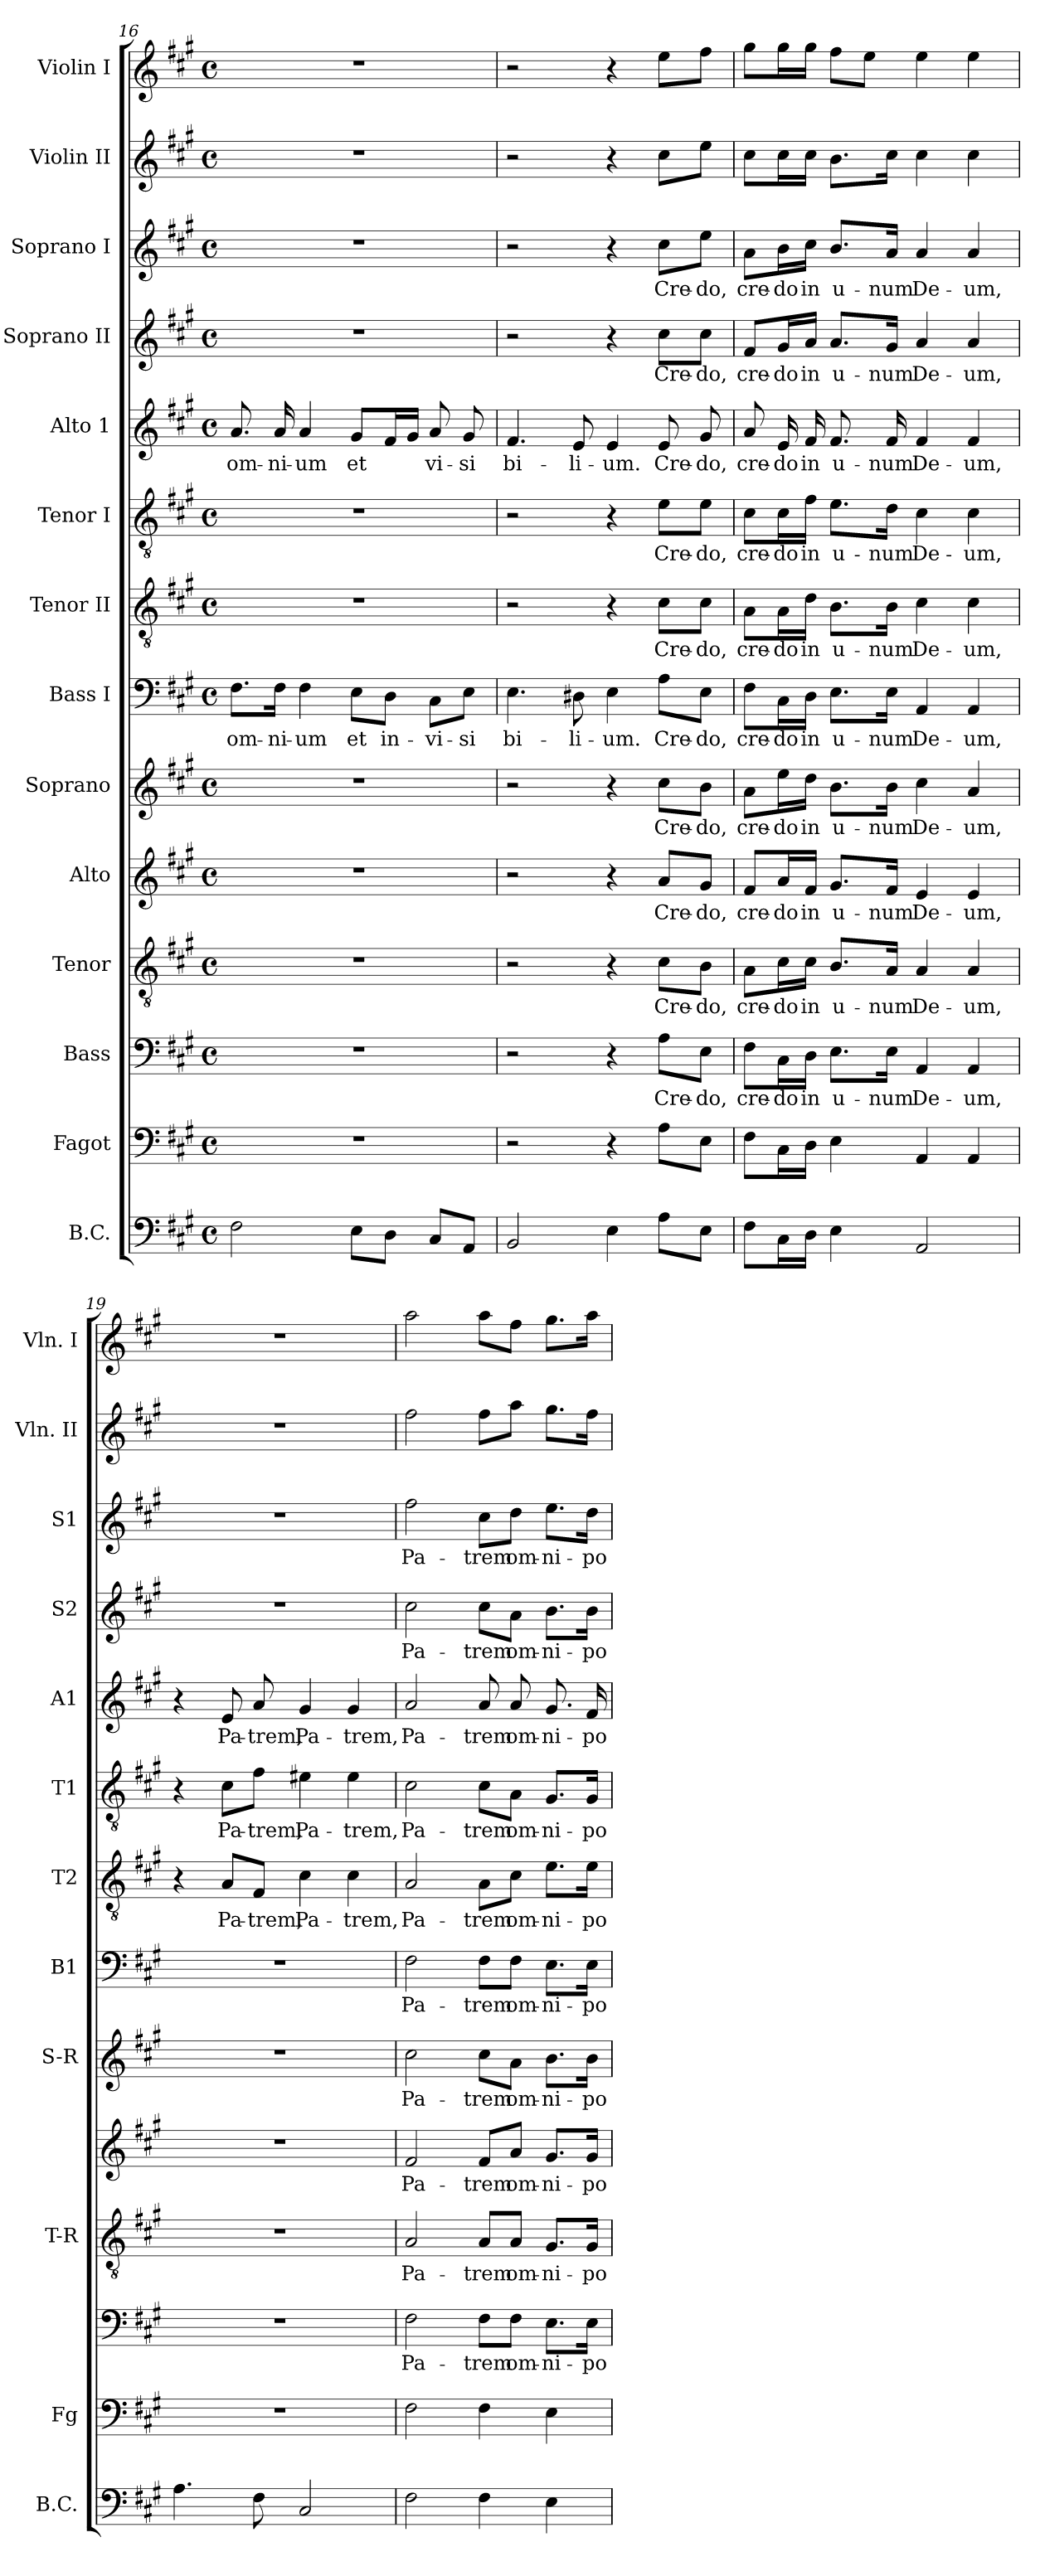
**kern	**kern	**kern	**text	**kern	**text	**kern	**text	**kern	**text	**kern	**text	**kern	**text	**kern	**text	**kern	**text	**kern	**text	**kern	**text	**kern	**kern
*part14	*part13	*part12	*part12	*part11	*part11	*part10	*part10	*part9	*part9	*part8	*part8	*part7	*part7	*part6	*part6	*part5	*part5	*part4	*part4	*part3	*part3	*part2	*part1
*staff14	*staff13	*staff12	*staff12	*staff11	*staff11	*staff10	*staff10	*staff9	*staff9	*staff8	*staff8	*staff7	*staff7	*staff6	*staff6	*staff5	*staff5	*staff4	*staff4	*staff3	*staff3	*staff2	*staff1
*I"B.C.	*I"Fagot	*I"Bass	*	*I"Tenor	*	*I"Alto	*	*I"Soprano	*	*I"Bass I	*	*I"Tenor II	*	*I"Tenor I	*	*I"Alto 1	*	*I"Soprano II	*	*I"Soprano I	*	*I"Violin II	*I"Violin I
*I'B.C.	*I'Fg	*	*	*I'T-R	*	*	*	*I'S-R	*	*I'B1	*	*I'T2	*	*I'T1	*	*I'A1	*	*I'S2	*	*I'S1	*	*I'Vln. II	*I'Vln. I
*clefF4	*clefF4	*clefF4	*	*clefGv2	*	*clefG2	*	*clefG2	*	*clefF4	*	*clefGv2	*	*clefGv2	*	*clefG2	*	*clefG2	*	*clefG2	*	*clefG2	*clefG2
*k[f#c#g#]	*k[f#c#g#]	*k[f#c#g#]	*	*k[f#c#g#]	*	*k[f#c#g#]	*	*k[f#c#g#]	*	*k[f#c#g#]	*	*k[f#c#g#]	*	*k[f#c#g#]	*	*k[f#c#g#]	*	*k[f#c#g#]	*	*k[f#c#g#]	*	*k[f#c#g#]	*k[f#c#g#]
*A:	*A:	*A:	*	*A:	*	*A:	*	*A:	*	*A:	*	*A:	*	*A:	*	*A:	*	*A:	*	*A:	*	*A:	*A:
*M4/4	*M4/4	*M4/4	*	*M4/4	*	*M4/4	*	*M4/4	*	*M4/4	*	*M4/4	*	*M4/4	*	*M4/4	*	*M4/4	*	*M4/4	*	*M4/4	*M4/4
*met(c)	*met(c)	*met(c)	*	*met(c)	*	*met(c)	*	*met(c)	*	*met(c)	*	*met(c)	*	*met(c)	*	*met(c)	*	*met(c)	*	*met(c)	*	*met(c)	*met(c)
=16	=16	=16	=16	=16	=16	=16	=16	=16	=16	=16	=16	=16	=16	=16	=16	=16	=16	=16	=16	=16	=16	=16	=16
!	!	!	!	!	!	!	!	!	!	!	!LO:LY:b	!	!	!	!	!	!LO:LY:b	!	!	!	!	!	!
2F#\	1r	1r	.	1r	.	1r	.	1r	.	8.F#\L	om-	1r	.	1r	.	8.a/	om-	1r	.	1r	.	1r	1r
!	!	!	!	!	!	!	!	!	!	!	!LO:LY:b	!	!	!	!	!	!LO:LY:b	!	!	!	!	!	!
.	.	.	.	.	.	.	.	.	.	16F#\Jk	-ni-	.	.	.	.	16a/	-ni-	.	.	.	.	.	.
!	!	!	!	!	!	!	!	!	!	!	!LO:LY:b	!	!	!	!	!	!LO:LY:b	!	!	!	!	!	!
.	.	.	.	.	.	.	.	.	.	4F#\	-um	.	.	.	.	4a/	-um	.	.	.	.	.	.
!	!	!	!	!	!	!	!	!	!	!	!LO:LY:b	!	!	!	!	!	!LO:LY:b	!	!	!	!	!	!
8E\L	.	.	.	.	.	.	.	.	.	8E\L	et	.	.	.	.	8g#/L	et	.	.	.	.	.	.
!	!	!	!	!	!	!	!	!	!	!	!LO:LY:b	!	!	!	!	!	!	!	!	!	!	!	!
8D\J	.	.	.	.	.	.	.	.	.	8D\J	in-	.	.	.	.	16f#/L	.	.	.	.	.	.	.
.	.	.	.	.	.	.	.	.	.	.	.	.	.	.	.	16g#/JJ	.	.	.	.	.	.	.
!	!	!	!	!	!	!	!	!	!	!	!LO:LY:b	!	!	!	!	!	!LO:LY:b	!	!	!	!	!	!
8C#/L	.	.	.	.	.	.	.	.	.	8C#\L	-vi-	.	.	.	.	8a/	vi-	.	.	.	.	.	.
!	!	!	!	!	!	!	!	!	!	!	!LO:LY:b	!	!	!	!	!	!LO:LY:b	!	!	!	!	!	!
8AA/J	.	.	.	.	.	.	.	.	.	8E\J	-si	.	.	.	.	8g#/	-si	.	.	.	.	.	.
=17	=17	=17	=17	=17	=17	=17	=17	=17	=17	=17	=17	=17	=17	=17	=17	=17	=17	=17	=17	=17	=17	=17	=17
!	!	!	!	!	!	!	!	!	!	!	!LO:LY:b	!	!	!	!	!	!LO:LY:b	!	!	!	!	!	!
2BB/	2r	2r	.	2r	.	2r	.	2r	.	4.E\	bi-	2r	.	2r	.	4.f#/	bi-	2r	.	2r	.	2r	2r
!	!	!	!	!	!	!	!	!	!	!	!LO:LY:b	!	!	!	!	!	!LO:LY:b	!	!	!	!	!	!
.	.	.	.	.	.	.	.	.	.	8D#X\	-li-	.	.	.	.	8e/	-li-	.	.	.	.	.	.
!	!	!	!	!	!	!	!	!	!	!	!LO:LY:b	!	!	!	!	!	!LO:LY:b	!	!	!	!	!	!
4E\	4r	4r	.	4r	.	4r	.	4r	.	4E\	-um.	4r	.	4r	.	4e/	-um.	4r	.	4r	.	4r	4r
!	!	!	!LO:LY:b	!	!LO:LY:b	!	!LO:LY:b	!	!LO:LY:b	!	!LO:LY:b	!	!LO:LY:b	!	!LO:LY:b	!	!LO:LY:b	!	!LO:LY:b	!	!LO:LY:b	!	!
8A\L	8A\L	8A\L	Cre-	8c#\L	Cre-	8a/L	Cre-	8cc#\L	Cre-	8A\L	Cre-	8c#\L	Cre-	8e\L	Cre-	8e/	Cre-	8cc#\L	Cre-	8cc#\L	Cre-	8cc#\L	8ee\L
!	!	!	!LO:LY:b	!	!LO:LY:b	!	!LO:LY:b	!	!LO:LY:b	!	!LO:LY:b	!	!LO:LY:b	!	!LO:LY:b	!	!LO:LY:b	!	!LO:LY:b	!	!LO:LY:b	!	!
8E\J	8E\J	8E\J	-do,	8B\J	-do,	8g#/J	-do,	8b\J	-do,	8E\J	-do,	8c#\J	-do,	8e\J	-do,	8g#/	-do,	8cc#\J	-do,	8ee\J	-do,	8ee\J	8ff#\J
!!LO:PB:g=z
=18	=18	=18	=18	=18	=18	=18	=18	=18	=18	=18	=18	=18	=18	=18	=18	=18	=18	=18	=18	=18	=18	=18	=18
!	!	!	!LO:LY:b	!	!LO:LY:b	!	!LO:LY:b	!	!LO:LY:b	!	!LO:LY:b	!	!LO:LY:b	!	!LO:LY:b	!	!LO:LY:b	!	!LO:LY:b	!	!LO:LY:b	!	!
8F#\L	8F#\L	8F#\L	cre-	8A\L	cre-	8f#/L	cre-	8a\L	cre-	8F#\L	cre-	8A\L	cre-	8c#\L	cre-	8a/	cre-	8f#/L	cre-	8a\L	cre-	8cc#\L	8gg#\L
!	!	!	!LO:LY:b	!	!LO:LY:b	!	!LO:LY:b	!	!LO:LY:b	!	!LO:LY:b	!	!LO:LY:b	!	!LO:LY:b	!	!LO:LY:b	!	!LO:LY:b	!	!LO:LY:b	!	!
16C#\L	16C#\L	16C#\L	-do	16c#\L	-do	16a/L	-do	16ee\L	-do	16C#\L	-do	16A\L	-do	16c#\L	-do	16e/	-do	16g#/L	-do	16b\L	-do	16cc#\L	16gg#\L
!	!	!	!LO:LY:b	!	!LO:LY:b	!	!LO:LY:b	!	!LO:LY:b	!	!LO:LY:b	!	!LO:LY:b	!	!LO:LY:b	!	!LO:LY:b	!	!LO:LY:b	!	!LO:LY:b	!	!
16D\JJ	16D\JJ	16D\JJ	in	16c#\JJ	in	16f#/JJ	in	16dd\JJ	in	16D\JJ	in	16d\JJ	in	16f#\JJ	in	16f#/	in	16a/JJ	in	16cc#\JJ	in	16cc#\JJ	16gg#\JJ
!	!	!	!LO:LY:b	!	!LO:LY:b	!	!LO:LY:b	!	!LO:LY:b	!	!LO:LY:b	!	!LO:LY:b	!	!LO:LY:b	!	!LO:LY:b	!	!LO:LY:b	!	!LO:LY:b	!	!
4E\	4E\	8.E\L	u-	8.B/L	u-	8.g#/L	u-	8.b\L	u-	8.E\L	u-	8.B\L	u-	8.e\L	u-	8.f#/	u-	8.a/L	u-	8.b/L	u-	8.b\L	8ff#\L
.	.	.	.	.	.	.	.	.	.	.	.	.	.	.	.	.	.	.	.	.	.	.	8ee\J
!	!	!	!LO:LY:b	!	!LO:LY:b	!	!LO:LY:b	!	!LO:LY:b	!	!LO:LY:b	!	!LO:LY:b	!	!LO:LY:b	!	!LO:LY:b	!	!LO:LY:b	!	!LO:LY:b	!	!
.	.	16E\Jk	-num	16A/Jk	-num	16f#/Jk	-num	16b\Jk	-num	16E\Jk	-num	16B\Jk	-num	16d\Jk	-num	16f#/	-num	16g#/Jk	-num	16a/Jk	-num	16cc#\Jk	.
!	!	!	!LO:LY:b	!	!LO:LY:b	!	!LO:LY:b	!	!LO:LY:b	!	!LO:LY:b	!	!LO:LY:b	!	!LO:LY:b	!	!LO:LY:b	!	!LO:LY:b	!	!LO:LY:b	!	!
2AA/	4AA/	4AA/	De-	4A/	De-	4e/	De-	4cc#\	De-	4AA/	De-	4c#\	De-	4c#\	De-	4f#/	De-	4a/	De-	4a/	De-	4cc#\	4ee\
!	!	!	!LO:LY:b	!	!LO:LY:b	!	!LO:LY:b	!	!LO:LY:b	!	!LO:LY:b	!	!LO:LY:b	!	!LO:LY:b	!	!LO:LY:b	!	!LO:LY:b	!	!LO:LY:b	!	!
.	4AA/	4AA/	-um,	4A/	-um,	4e/	-um,	4a/	-um,	4AA/	-um,	4c#\	-um,	4c#\	-um,	4f#/	-um,	4a/	-um,	4a/	-um,	4cc#\	4ee\
=19	=19	=19	=19	=19	=19	=19	=19	=19	=19	=19	=19	=19	=19	=19	=19	=19	=19	=19	=19	=19	=19	=19	=19
4.A\	1r	1r	.	1r	.	1r	.	1r	.	1r	.	4r	.	4r	.	4r	.	1r	.	1r	.	1r	1r
!	!	!	!	!	!	!	!	!	!	!	!	!	!LO:LY:b	!	!LO:LY:b	!	!LO:LY:b	!	!	!	!	!	!
.	.	.	.	.	.	.	.	.	.	.	.	8A/L	Pa-	8c#\L	Pa-	8e/	Pa-	.	.	.	.	.	.
!	!	!	!	!	!	!	!	!	!	!	!	!	!LO:LY:b	!	!LO:LY:b	!	!LO:LY:b	!	!	!	!	!	!
8F#\	.	.	.	.	.	.	.	.	.	.	.	8F#/J	-trem,	8f#\J	-trem,	8a/	-trem,	.	.	.	.	.	.
!	!	!	!	!	!	!	!	!	!	!	!	!	!LO:LY:b	!	!LO:LY:b	!	!LO:LY:b	!	!	!	!	!	!
2C#/	.	.	.	.	.	.	.	.	.	.	.	4c#\	Pa-	4e#X\	Pa-	4g#/	Pa-	.	.	.	.	.	.
!	!	!	!	!	!	!	!	!	!	!	!	!	!LO:LY:b	!	!LO:LY:b	!	!LO:LY:b	!	!	!	!	!	!
.	.	.	.	.	.	.	.	.	.	.	.	4c#\	-trem,	4e#\	-trem,	4g#/	-trem,	.	.	.	.	.	.
=20	=20	=20	=20	=20	=20	=20	=20	=20	=20	=20	=20	=20	=20	=20	=20	=20	=20	=20	=20	=20	=20	=20	=20
!	!	!	!LO:LY:b	!	!LO:LY:b	!	!LO:LY:b	!	!LO:LY:b	!	!LO:LY:b	!	!LO:LY:b	!	!LO:LY:b	!	!LO:LY:b	!	!LO:LY:b	!	!LO:LY:b	!	!
2F#\	2F#\	2F#\	Pa-	2A/	Pa-	2f#/	Pa-	2cc#\	Pa-	2F#\	Pa-	2A/	Pa-	2c#\	Pa-	2a/	Pa-	2cc#\	Pa-	2ff#\	Pa-	2ff#\	2aa\
!	!	!	!LO:LY:b	!	!LO:LY:b	!	!LO:LY:b	!	!LO:LY:b	!	!LO:LY:b	!	!LO:LY:b	!	!LO:LY:b	!	!LO:LY:b	!	!LO:LY:b	!	!LO:LY:b	!	!
4F#\	4F#\	8F#\L	-trem	8A/L	-trem	8f#/L	-trem	8cc#\L	-trem	8F#\L	-trem	8A\L	-trem	8c#\L	-trem	8a/	-trem	8cc#\L	-trem	8cc#\L	-trem	8ff#\L	8aa\L
!	!	!	!LO:LY:b	!	!LO:LY:b	!	!LO:LY:b	!	!LO:LY:b	!	!LO:LY:b	!	!LO:LY:b	!	!LO:LY:b	!	!LO:LY:b	!	!LO:LY:b	!	!LO:LY:b	!	!
.	.	8F#\J	om-	8A/J	om-	8a/J	om-	8a\J	om-	8F#\J	om-	8c#\J	om-	8A\J	om-	8a/	om-	8a\J	om-	8dd\J	om-	8aa\J	8ff#\J
!	!	!	!LO:LY:b	!	!LO:LY:b	!	!LO:LY:b	!	!LO:LY:b	!	!LO:LY:b	!	!LO:LY:b	!	!LO:LY:b	!	!LO:LY:b	!	!LO:LY:b	!	!LO:LY:b	!	!
4E\	4E\	8.E\L	-ni-	8.G#/L	-ni-	8.g#/L	-ni-	8.b\L	-ni-	8.E\L	-ni-	8.e\L	-ni-	8.G#/L	-ni-	8.g#/	-ni-	8.b\L	-ni-	8.ee\L	-ni-	8.gg#\L	8.gg#\L
!	!	!	!LO:LY:b	!	!LO:LY:b	!	!LO:LY:b	!	!LO:LY:b	!	!LO:LY:b	!	!LO:LY:b	!	!LO:LY:b	!	!LO:LY:b	!	!LO:LY:b	!	!LO:LY:b	!	!
.	.	16E\Jk	-po-	16G#/Jk	-po-	16g#/Jk	-po-	16b\Jk	-po-	16E\Jk	-po-	16e\Jk	-po-	16G#/Jk	-po-	16f#/	-po-	16b\Jk	-po-	16dd\Jk	-po-	16ff#\Jk	16aa\Jk
=	=	=	=	=	=	=	=	=	=	=	=	=	=	=	=	=	=	=	=	=	=	=	=
*-	*-	*-	*-	*-	*-	*-	*-	*-	*-	*-	*-	*-	*-	*-	*-	*-	*-	*-	*-	*-	*-	*-	*-
